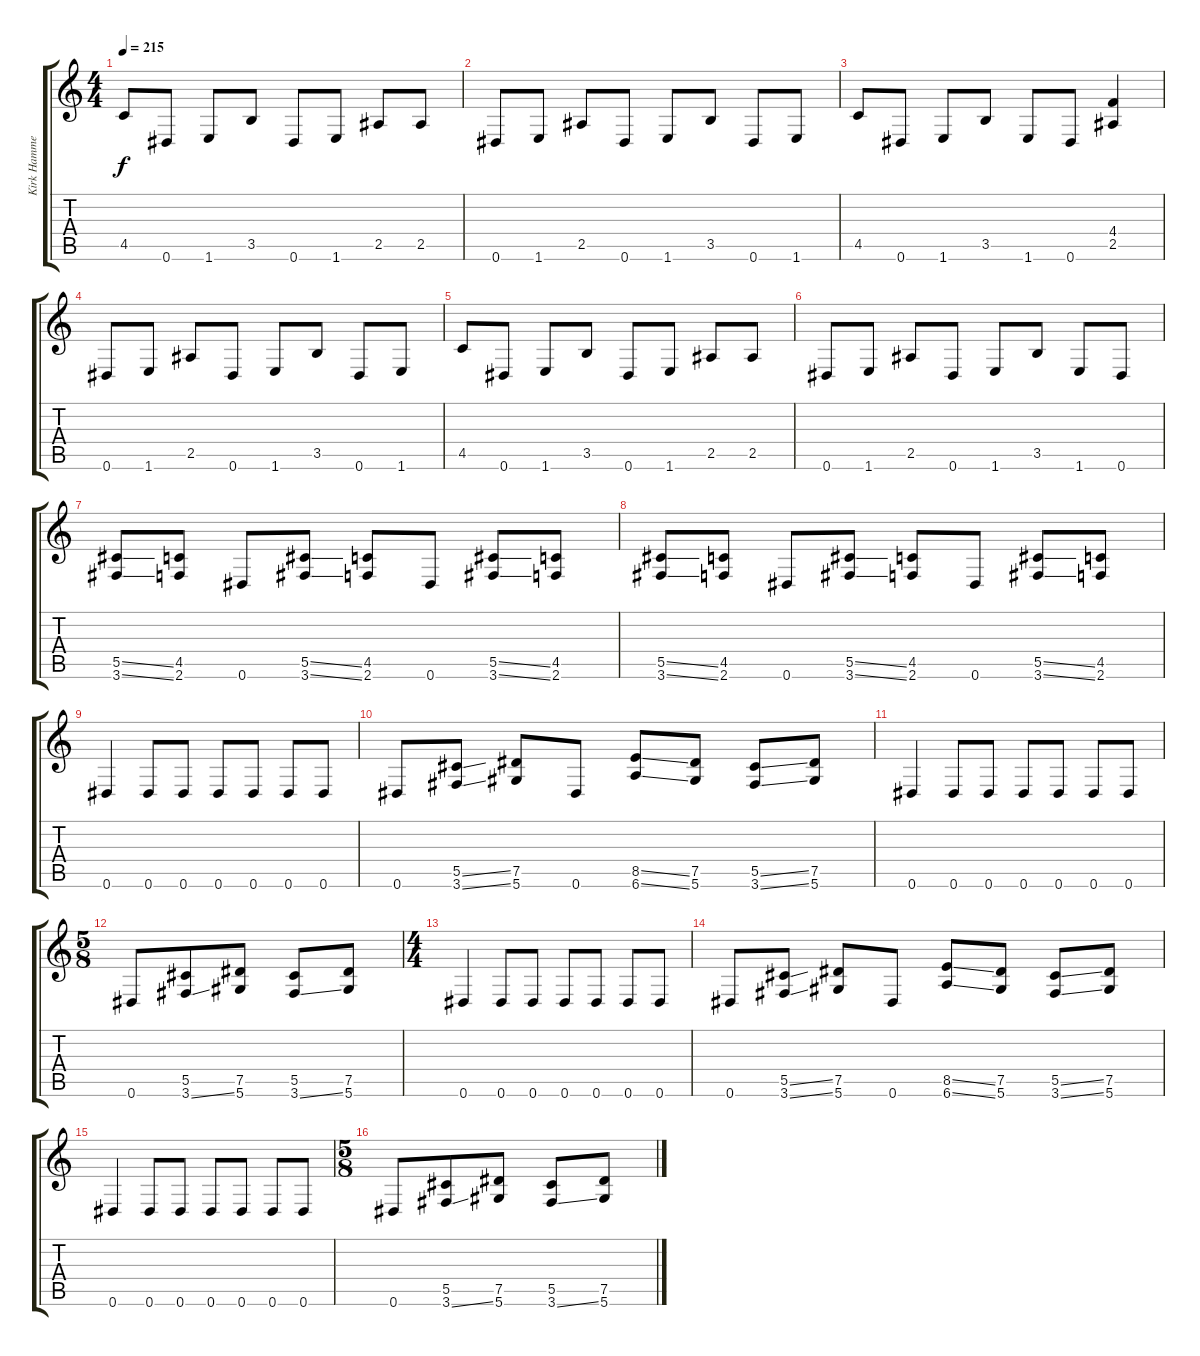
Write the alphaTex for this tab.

\track ("Kirk Hammet" "Kirk Hamme") {instrument distortionguitar}
\staff {score tabs}
\tuning (Eb4 Bb3 Gb3 Db3 Ab2 Eb2) {hide}
\ts (4 4)
\tempo 215
\clef g2
\ks c
4.5.8{dy f} 0.6.8 1.6.8 3.5.8 0.6.8 1.6.8 2.5.8 2.5.8 |
0.6.8 1.6.8 2.5.8 0.6.8 1.6.8 3.5.8 0.6.8 1.6.8 |
4.5.8 0.6.8 1.6.8 3.5.8 1.6.8 0.6.8 (4.4 2.5).4 |
0.6.8 1.6.8 2.5.8 0.6.8 1.6.8 3.5.8 0.6.8 1.6.8 |
4.5.8 0.6.8 1.6.8 3.5.8 0.6.8 1.6.8 2.5.8 2.5.8 |
0.6.8 1.6.8 2.5.8 0.6.8 1.6.8 3.5.8 1.6.8 0.6.8 |
(5.5{ss} 3.6{ss}).8 (4.5 2.6).8 0.6.8 (5.5{ss} 3.6{ss}).8 (4.5 2.6).8 0.6.8 (5.5{ss} 3.6{ss}).8 (4.5 2.6).8 |
(5.5{ss} 3.6{ss}).8 (4.5 2.6).8 0.6.8 (5.5{ss} 3.6{ss}).8 (4.5 2.6).8 0.6.8 (5.5{ss} 3.6{ss}).8 (4.5 2.6).8 |
0.6.4 0.6.8 0.6.8 0.6.8 0.6.8 0.6.8 0.6.8 |
0.6.8 (5.5{ss} 3.6{ss}).8 (7.5 5.6).8 0.6.8 (8.5{ss} 6.6{ss}).8 (7.5 5.6).8 (5.5{ss} 3.6{ss}).8 (7.5 5.6).8 |
0.6.4 0.6.8 0.6.8 0.6.8 0.6.8 0.6.8 0.6.8 |
\ts (5 8)
0.6.8 (5.5 3.6{ss}).8 (7.5 5.6).8 (5.5 3.6{ss}).8 (7.5 5.6).8 |
\ts (4 4)
0.6.4 0.6.8 0.6.8 0.6.8 0.6.8 0.6.8 0.6.8 |
0.6.8 (5.5{ss} 3.6{ss}).8 (7.5 5.6).8 0.6.8 (8.5{ss} 6.6{ss}).8 (7.5 5.6).8 (5.5{ss} 3.6{ss}).8 (7.5 5.6).8 |
0.6.4 0.6.8 0.6.8 0.6.8 0.6.8 0.6.8 0.6.8 |
\ts (5 8)
0.6.8 (5.5 3.6{ss}).8 (7.5 5.6).8 (5.5 3.6{ss}).8 (7.5 5.6).8
